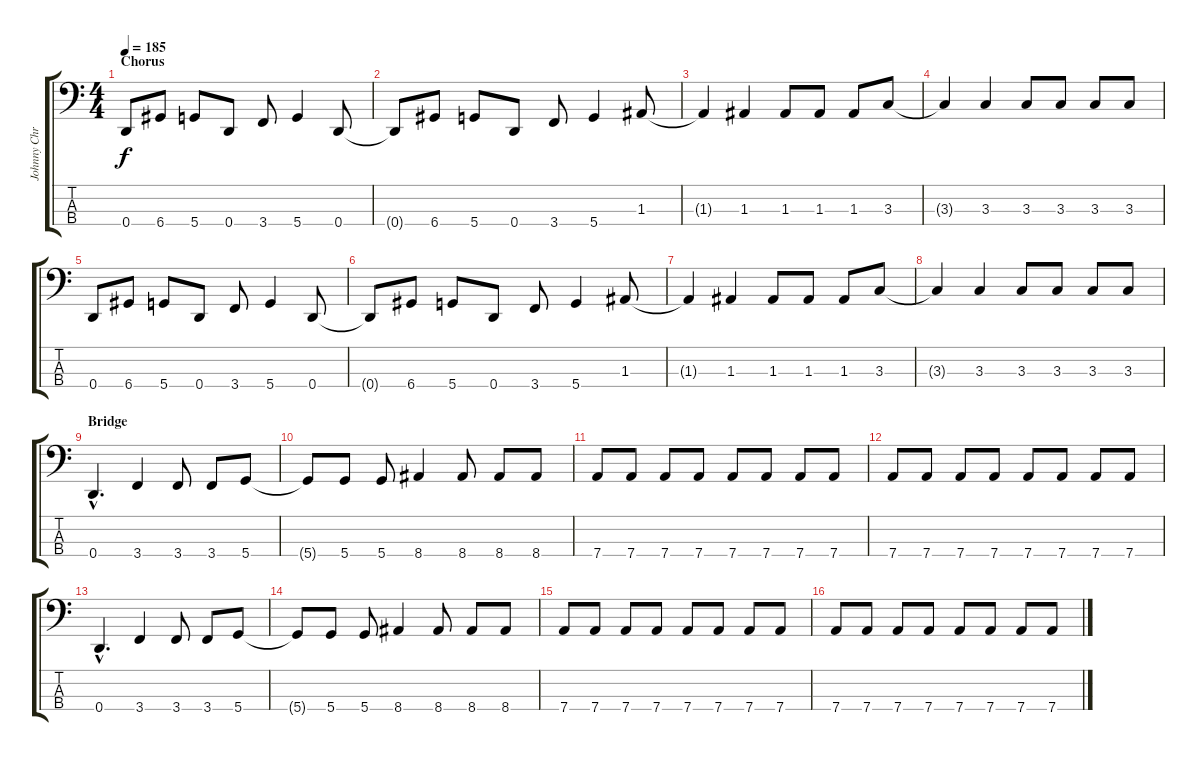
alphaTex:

\track ("Johnny Christ" "Johnny Chr") {instrument electricbasspick}
\staff {score tabs}
\tuning (G2 D2 A1 D1) {hide}
\ts (4 4)
\section ("" "Chorus")
\tempo 185
\clef f4
\ks c
0.4.8{dy f} 6.4.8 5.4.8 0.4.8 3.4.8 5.4.4 0.4.8 |
0.4{t}.8 6.4.8 5.4.8 0.4.8 3.4.8 5.4.4 1.3.8 |
1.3{t}.4 1.3.4 1.3.8 1.3.8 1.3.8 3.3.8 |
3.3{t}.4 3.3.4 3.3.8 3.3.8 3.3.8 3.3.8 |
0.4.8 6.4.8 5.4.8 0.4.8 3.4.8 5.4.4 0.4.8 |
0.4{t}.8 6.4.8 5.4.8 0.4.8 3.4.8 5.4.4 1.3.8 |
1.3{t}.4 1.3.4 1.3.8 1.3.8 1.3.8 3.3.8 |
3.3{t}.4 3.3.4 3.3.8 3.3.8 3.3.8 3.3.8 |
\section ("" "Bridge")
0.4{hac}.4{d} 3.4.4 3.4.8 3.4.8 5.4.8 |
5.4{t}.8 5.4.8 5.4.8 8.4.4 8.4.8 8.4.8 8.4.8 |
7.4.8 7.4.8 7.4.8 7.4.8 7.4.8 7.4.8 7.4.8 7.4.8 |
7.4.8 7.4.8 7.4.8 7.4.8 7.4.8 7.4.8 7.4.8 7.4.8 |
0.4{hac}.4{d} 3.4.4 3.4.8 3.4.8 5.4.8 |
5.4{t}.8 5.4.8 5.4.8 8.4.4 8.4.8 8.4.8 8.4.8 |
7.4.8 7.4.8 7.4.8 7.4.8 7.4.8 7.4.8 7.4.8 7.4.8 |
7.4.8 7.4.8 7.4.8 7.4.8 7.4.8 7.4.8 7.4.8 7.4.8
